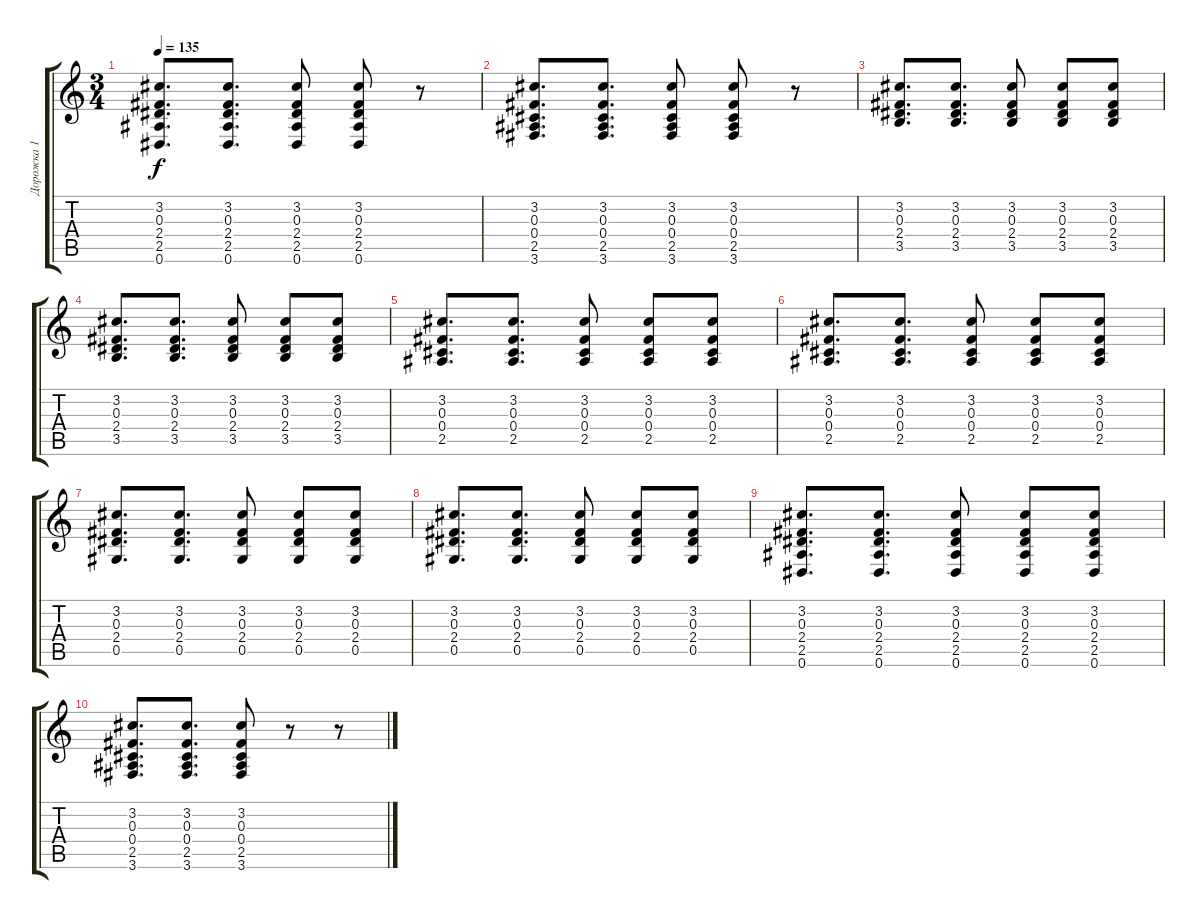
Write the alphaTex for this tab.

\track ("Дорожка 1" "Дорожка 1") {instrument distortionguitar}
\staff {score tabs}
\tuning (Eb4 Bb3 Gb3 Db3 Ab2 Eb2) {hide}
\ts (3 4)
\tempo 135
\clef g2
\ks c
(3.2 0.3 2.4 2.5 0.6).8{d dy f} (3.2 0.3 2.4 2.5 0.6).8{d} (3.2 0.3 2.4 2.5 0.6).8 (3.2 0.3 2.4 2.5 0.6).8 r.8 |
(3.2 0.3 0.4 2.5 3.6).8{d} (3.2 0.3 0.4 2.5 3.6).8{d} (3.2 0.3 0.4 2.5 3.6).8 (3.2 0.3 0.4 2.5 3.6).8 r.8 |
(3.2 0.3 2.4 3.5).8{d} (3.2 0.3 2.4 3.5).8{d} (3.2 0.3 2.4 3.5).8 (3.2 0.3 2.4 3.5).8 (3.2 0.3 2.4 3.5).8 |
(3.2 0.3 2.4 3.5).8{d} (3.2 0.3 2.4 3.5).8{d} (3.2 0.3 2.4 3.5).8 (3.2 0.3 2.4 3.5).8 (3.2 0.3 2.4 3.5).8 |
(3.2 0.3 0.4 2.5).8{d} (3.2 0.3 0.4 2.5).8{d} (3.2 0.3 0.4 2.5).8 (3.2 0.3 0.4 2.5).8 (3.2 0.3 0.4 2.5).8 |
(3.2 0.3 0.4 2.5).8{d} (3.2 0.3 0.4 2.5).8{d} (3.2 0.3 0.4 2.5).8 (3.2 0.3 0.4 2.5).8 (3.2 0.3 0.4 2.5).8 |
(3.2 0.3 2.4 0.5).8{d} (3.2 0.3 2.4 0.5).8{d} (3.2 0.3 2.4 0.5).8 (3.2 0.3 2.4 0.5).8 (3.2 0.3 2.4 0.5).8 |
(3.2 0.3 2.4 0.5).8{d} (3.2 0.3 2.4 0.5).8{d} (3.2 0.3 2.4 0.5).8 (3.2 0.3 2.4 0.5).8 (3.2 0.3 2.4 0.5).8 |
(3.2 0.3 2.4 2.5 0.6).8{d} (3.2 0.3 2.4 2.5 0.6).8{d} (3.2 0.3 2.4 2.5 0.6).8 (3.2 0.3 2.4 2.5 0.6).8 (3.2 0.3 2.4 2.5 0.6).8 |
(3.2 0.3 0.4 2.5 3.6).8{d} (3.2 0.3 0.4 2.5 3.6).8{d} (3.2 0.3 0.4 2.5 3.6).8 r.8 r.8
